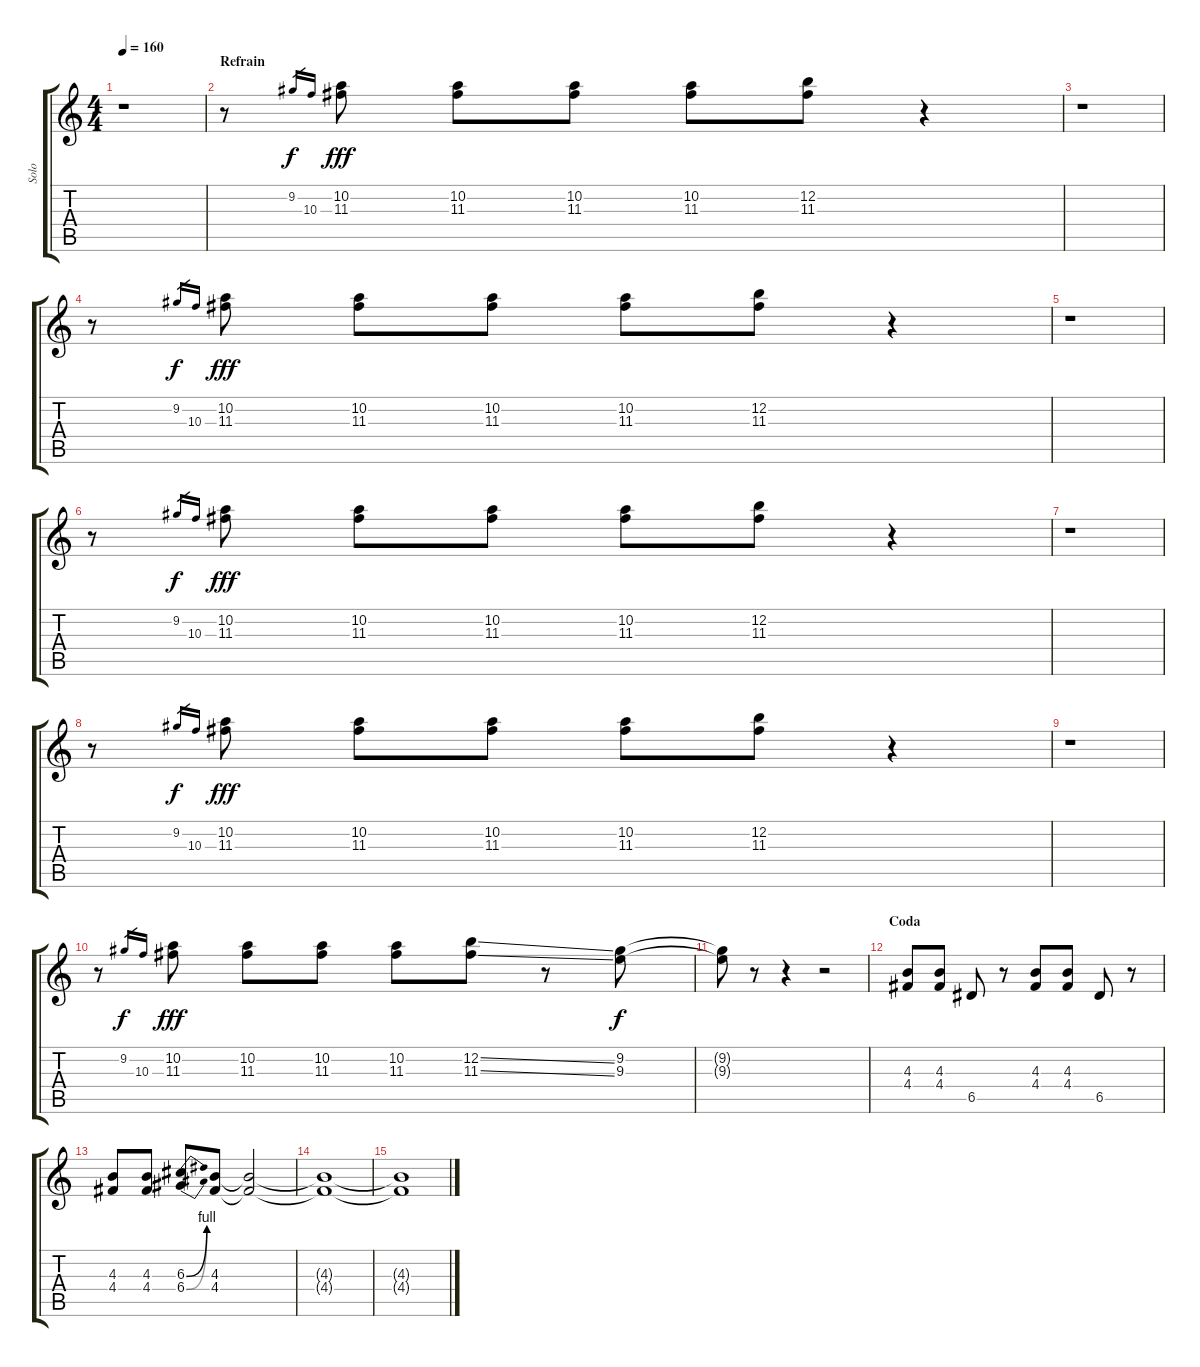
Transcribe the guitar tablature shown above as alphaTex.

\track ("Solo" "Solo") {instrument overdrivenguitar}
\staff {score tabs}
\tuning (E4 B3 G3 D3 A2 E2) {hide}
\ts (4 4)
\tempo 160
\clef g2
\ks c
r.1{dy f} |
\section ("" "Refrain")
r.8 9.2.16{gr} 10.3.16{gr} (10.2 11.3).8{dy fff} (10.2 11.3).8 (10.2 11.3).8 (10.2 11.3).8 (12.2 11.3).8 r.4 |
r.1 |
r.8 9.2.16{gr dy f} 10.3.16{gr} (10.2 11.3).8{dy fff} (10.2 11.3).8 (10.2 11.3).8 (10.2 11.3).8 (12.2 11.3).8 r.4 |
r.1 |
r.8 9.2.16{gr dy f} 10.3.16{gr} (10.2 11.3).8{dy fff} (10.2 11.3).8 (10.2 11.3).8 (10.2 11.3).8 (12.2 11.3).8 r.4 |
r.1 |
r.8 9.2.16{gr dy f} 10.3.16{gr} (10.2 11.3).8{dy fff} (10.2 11.3).8 (10.2 11.3).8 (10.2 11.3).8 (12.2 11.3).8 r.4 |
r.1 |
r.8 9.2.16{gr dy f} 10.3.16{gr} (10.2 11.3).8{dy fff} (10.2 11.3).8 (10.2 11.3).8 (10.2 11.3).8 (12.2{ss} 11.3{ss}).8 r.8 (9.2 9.3).8{dy f} |
(9.2{t} 9.3{t}).8 r.8 r.4 r.2 |
\section ("" "Coda")
(4.3 4.4).8 (4.3 4.4).8 6.5.8 r.8 (4.3 4.4).8 (4.3 4.4).8 6.5.8 r.8 |
(4.3 4.4).8 (4.3 4.4).8 (6.3{be (bend 0 0 60 4)} 6.4{be (bend 0 0 60 4)}).8 (4.3 4.4).8 (4.3{t} 4.4{t}).2 |
(4.3{t} 4.4{t}).1 |
(4.3{t} 4.4{t}).1
